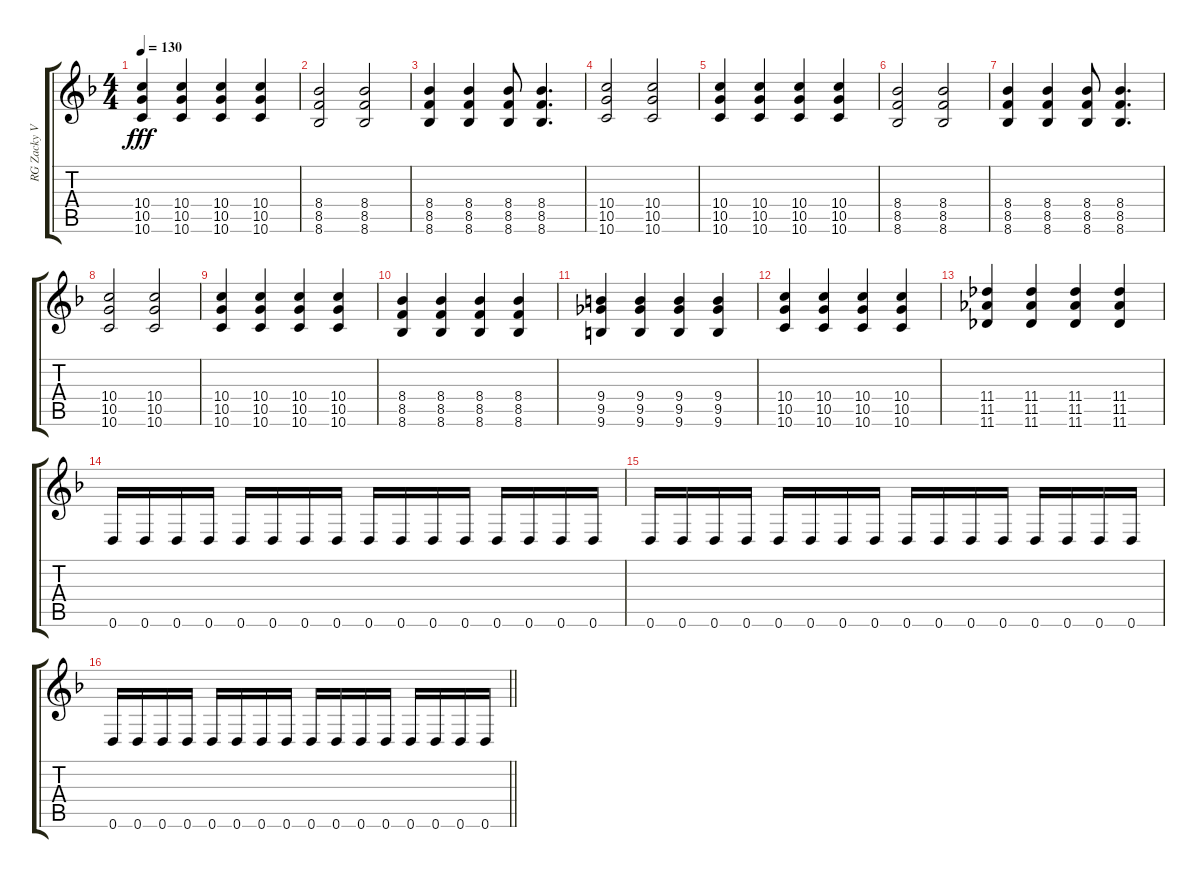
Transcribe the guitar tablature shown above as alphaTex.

\track ("RG Zacky Vengeance" "RG Zacky V") {instrument overdrivenguitar}
\staff {score tabs}
\tuning (E4 B3 G3 D3 A2 D2) {hide}
\ts (4 4)
\tempo 130
\clef g2
\ks dminor
(10.4 10.5 10.6).4{dy fff} (10.4 10.5 10.6).4 (10.4 10.5 10.6).4 (10.4 10.5 10.6).4 |
(8.4 8.5 8.6).2 (8.4 8.5 8.6).2 |
(8.4 8.5 8.6).4 (8.4 8.5 8.6).4 (8.4 8.5 8.6).8 (8.4 8.5 8.6).4{d} |
(10.4 10.5 10.6).2 (10.4 10.5 10.6).2 |
(10.4 10.5 10.6).4 (10.4 10.5 10.6).4 (10.4 10.5 10.6).4 (10.4 10.5 10.6).4 |
(8.4 8.5 8.6).2 (8.4 8.5 8.6).2 |
(8.4 8.5 8.6).4 (8.4 8.5 8.6).4 (8.4 8.5 8.6).8 (8.4 8.5 8.6).4{d} |
(10.4 10.5 10.6).2 (10.4 10.5 10.6).2 |
(10.4 10.5 10.6).4 (10.4 10.5 10.6).4 (10.4 10.5 10.6).4 (10.4 10.5 10.6).4 |
(8.4 8.5 8.6).4 (8.4 8.5 8.6).4 (8.4 8.5 8.6).4 (8.4 8.5 8.6).4 |
(9.4 9.5 9.6).4 (9.4 9.5 9.6).4 (9.4 9.5 9.6).4 (9.4 9.5 9.6).4 |
(10.4 10.5 10.6).4 (10.4 10.5 10.6).4 (10.4 10.5 10.6).4 (10.4 10.5 10.6).4 |
(11.4 11.5 11.6).4 (11.4 11.5 11.6).4 (11.4 11.5 11.6).4 (11.4 11.5 11.6).4 |
0.6.16 0.6.16 0.6.16 0.6.16 0.6.16 0.6.16 0.6.16 0.6.16 0.6.16 0.6.16 0.6.16 0.6.16 0.6.16 0.6.16 0.6.16 0.6.16 |
0.6.16 0.6.16 0.6.16 0.6.16 0.6.16 0.6.16 0.6.16 0.6.16 0.6.16 0.6.16 0.6.16 0.6.16 0.6.16 0.6.16 0.6.16 0.6.16 |
\barLineRight lightlight
0.6.16 0.6.16 0.6.16 0.6.16 0.6.16 0.6.16 0.6.16 0.6.16 0.6.16 0.6.16 0.6.16 0.6.16 0.6.16 0.6.16 0.6.16 0.6.16
